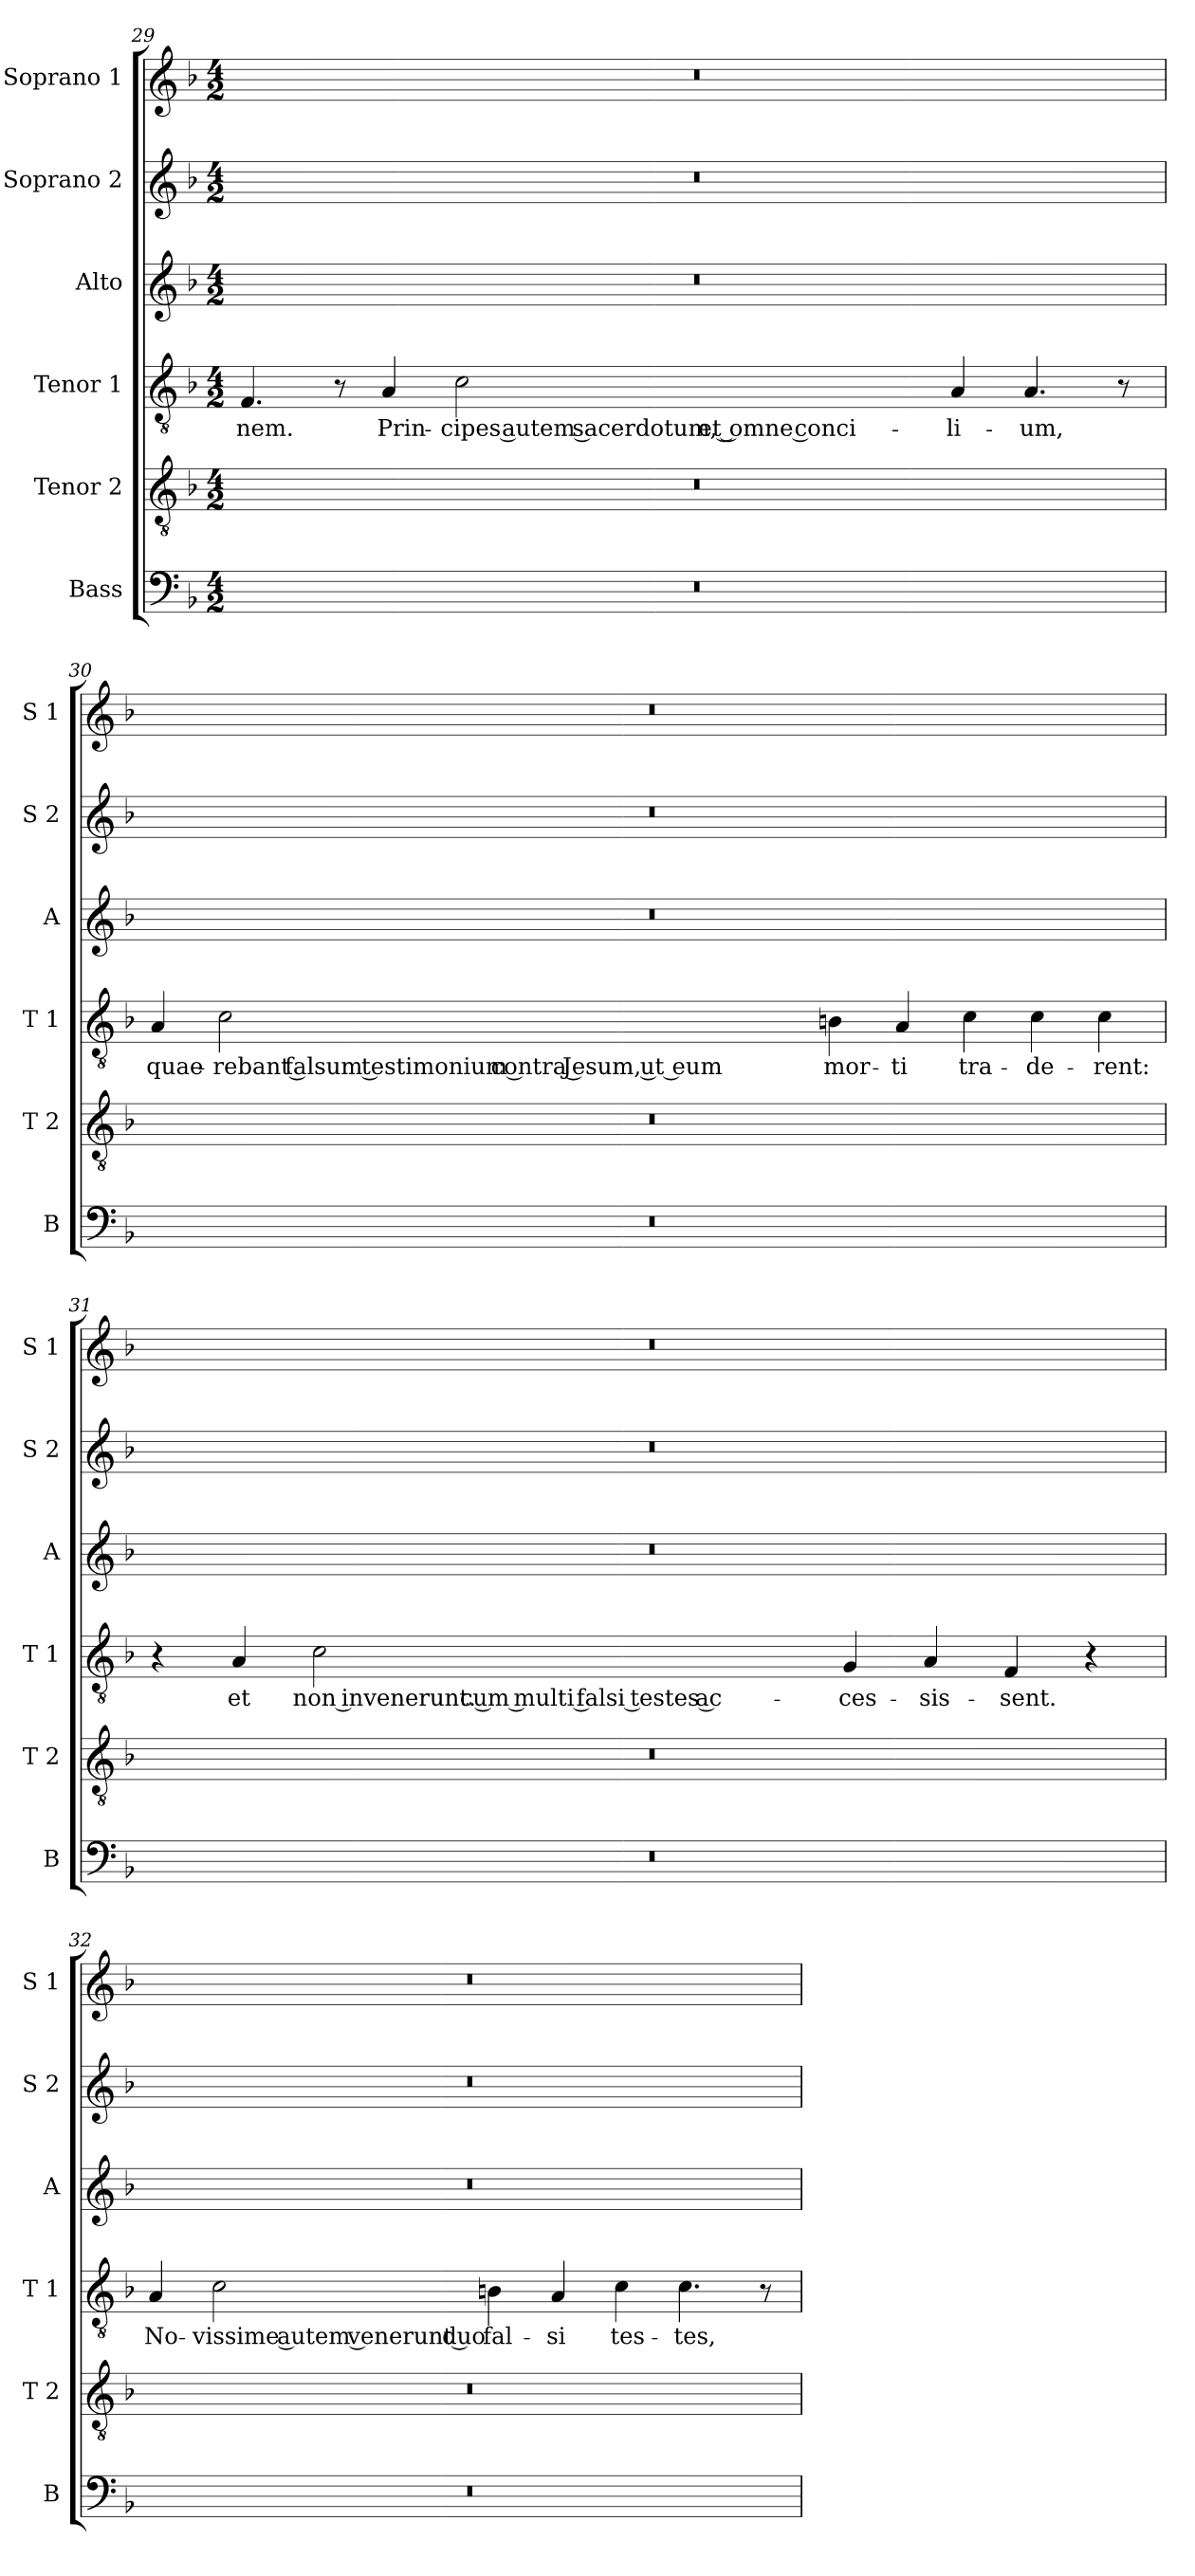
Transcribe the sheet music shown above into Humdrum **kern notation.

**kern	**kern	**kern	**text	**kern	**kern	**kern
*part6	*part5	*part4	*part4	*part3	*part2	*part1
*staff6	*staff5	*staff4	*staff4	*staff3	*staff2	*staff1
*I"Bass	*I"Tenor 2	*I"Tenor 1	*	*I"Alto	*I"Soprano 2	*I"Soprano 1
*I'B	*I'T 2	*I'T 1	*	*I'A	*I'S 2	*I'S 1
*clefF4	*clefGv2	*clefGv2	*	*clefG2	*clefG2	*clefG2
*k[b-]	*k[b-]	*k[b-]	*	*k[b-]	*k[b-]	*k[b-]
*F:	*F:	*F:	*	*F:	*F:	*F:
*M4/2	*M4/2	*M4/2	*	*M4/2	*M4/2	*M4/2
=29	=29	=29	=29	=29	=29	=29
!	!	!	!LO:LY:b	!	!	!
0r	0r	4.F/	-nem.	0r	0r	0r
.	.	8r	.	.	.	.
!	!	!	!LO:LY:b	!	!	!
.	.	4A/	Prin-	.	.	.
!	!	!	!LO:LY:b	!	!	!
.	.	2c\	-cipes autem sacerdotum, et omne conci-	.	.	.
!	!	!	!LO:LY:b	!	!	!
.	.	4A/	-li-	.	.	.
!	!	!	!LO:LY:b	!	!	!
.	.	4.A/	-um,	.	.	.
.	.	8r	.	.	.	.
!!LO:LB:g=z
=30	=30	=30	=30	=30	=30	=30
!	!	!	!LO:LY:b	!	!	!
0r	0r	4A/	quae-	0r	0r	0r
!	!	!	!LO:LY:b	!	!	!
.	.	2c\	-rebant falsum testimonium contra Jesum, ut eum	.	.	.
!	!	!	!LO:LY:b	!	!	!
.	.	4Bn\	mor-	.	.	.
!	!	!	!LO:LY:b	!	!	!
.	.	4A/	-ti	.	.	.
!	!	!	!LO:LY:b	!	!	!
.	.	4c\	tra-	.	.	.
!	!	!	!LO:LY:b	!	!	!
.	.	4c\	-de-	.	.	.
!	!	!	!LO:LY:b	!	!	!
.	.	4c\	-rent:	.	.	.
=31	=31	=31	=31	=31	=31	=31
0r	0r	4r	.	0r	0r	0r
!	!	!	!LO:LY:b	!	!	!
.	.	4A/	et	.	.	.
!	!	!	!LO:LY:b	!	!	!
.	.	2c\	non invenerunt. cum multi falsi testes ac-	.	.	.
!	!	!	!LO:LY:b	!	!	!
.	.	4G/	-ces-	.	.	.
!	!	!	!LO:LY:b	!	!	!
.	.	4A/	-sis-	.	.	.
!	!	!	!LO:LY:b	!	!	!
.	.	4F/	-sent.	.	.	.
.	.	4r	.	.	.	.
!!LO:PB:g=z
=32	=32	=32	=32	=32	=32	=32
!	!	!	!LO:LY:b	!	!	!
0r	0r	4A/	No-	0r	0r	0r
!	!	!	!LO:LY:b	!	!	!
.	.	2c\	-vissime autem venerunt duo	.	.	.
!	!	!	!LO:LY:b	!	!	!
.	.	4Bn\	fal-	.	.	.
!	!	!	!LO:LY:b	!	!	!
.	.	4A/	-si	.	.	.
!	!	!	!LO:LY:b	!	!	!
.	.	4c\	tes-	.	.	.
!	!	!	!LO:LY:b	!	!	!
.	.	4.c\	-tes,	.	.	.
.	.	8r	.	.	.	.
=	=	=	=	=	=	=
*-	*-	*-	*-	*-	*-	*-
